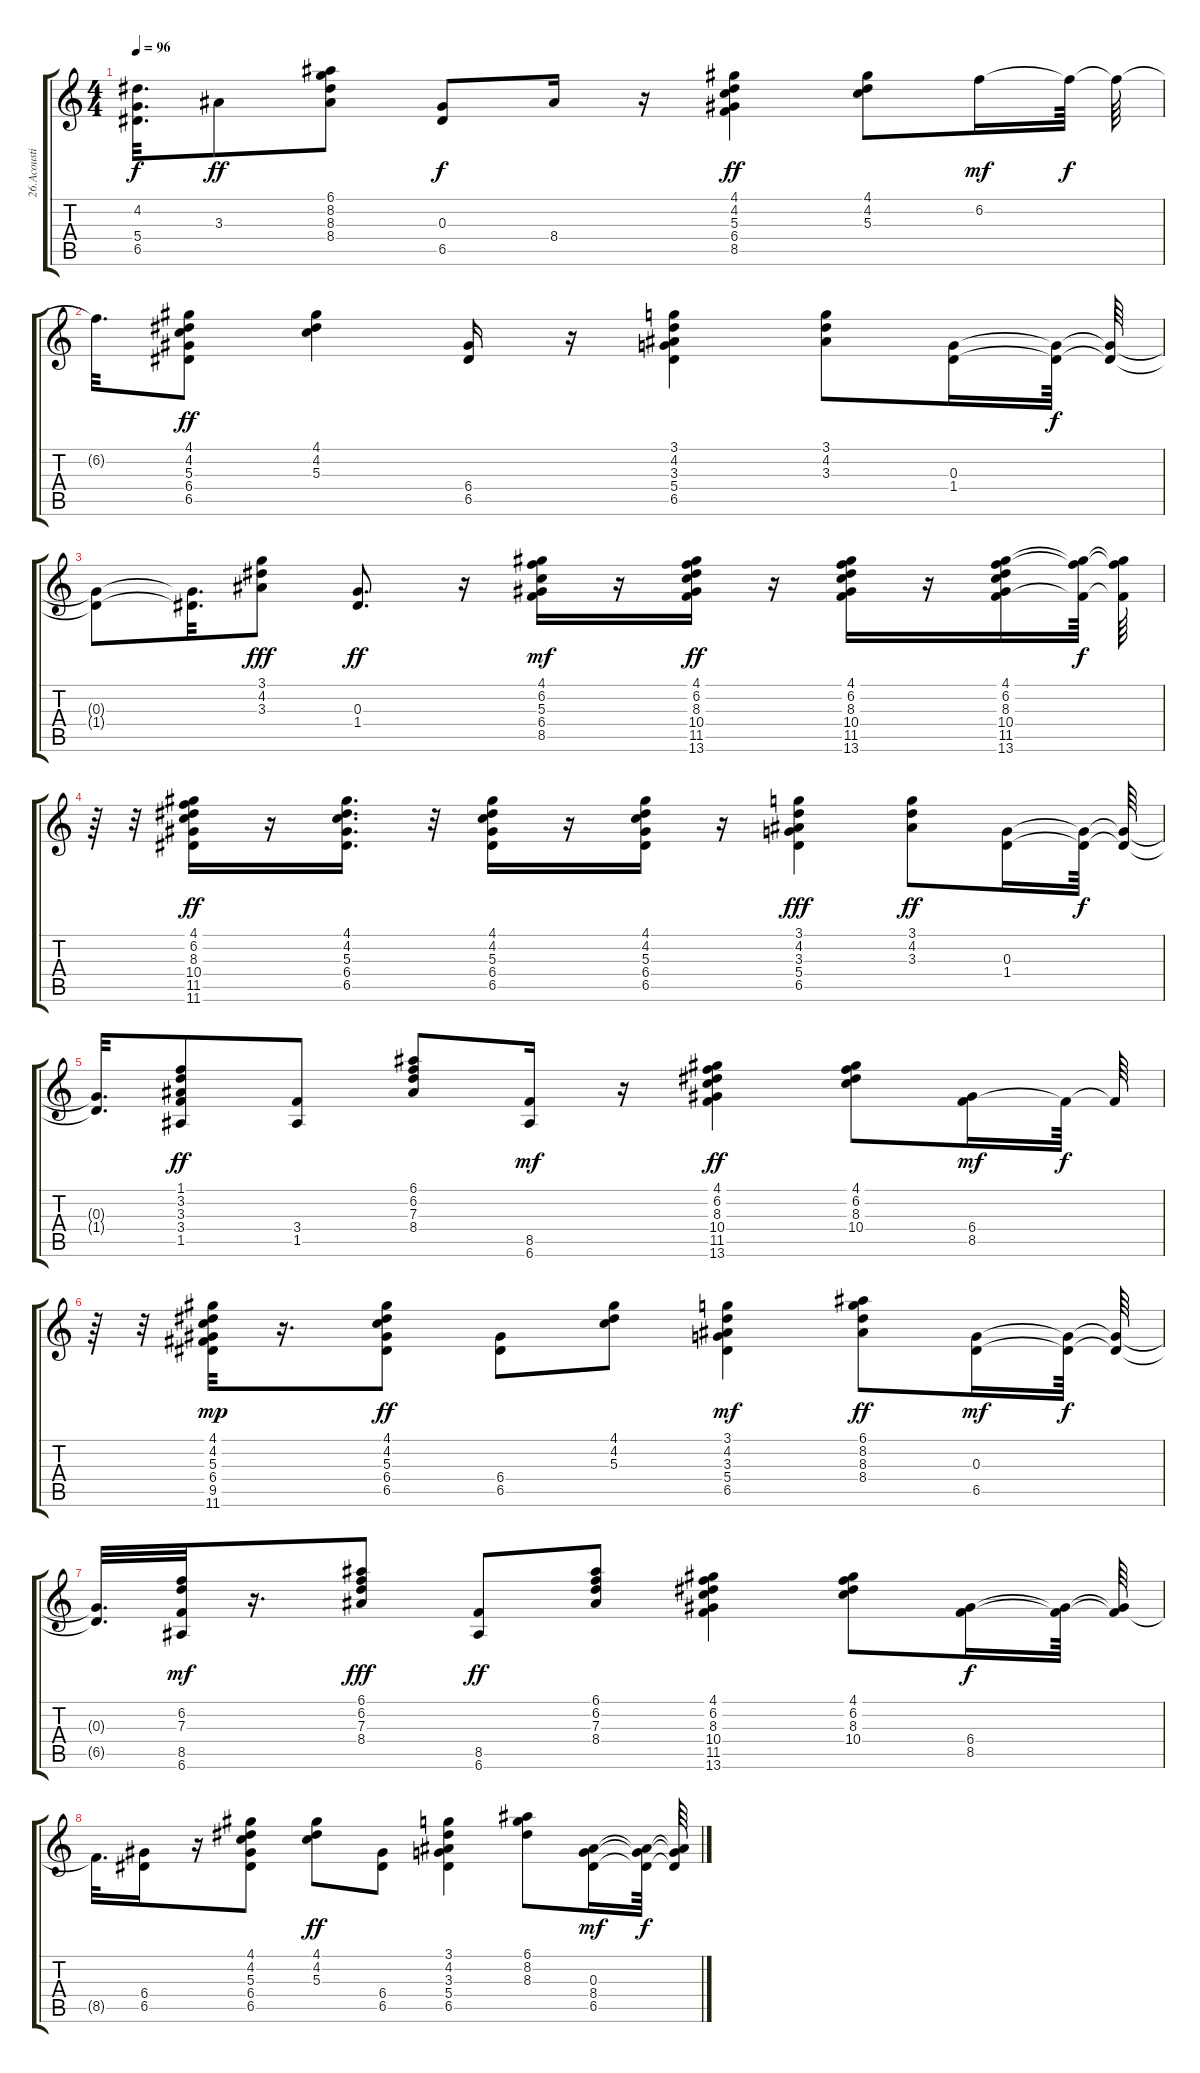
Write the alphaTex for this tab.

\track ("26.Acoustic Guitar (steel)" "26.Acousti") {instrument acousticguitarsteel}
\staff {score tabs}
\tuning (E4 B3 G3 D3 A2 E2) {hide}
\ts (4 4)
\tempo 96
\clef g2
\ks c
(4.2{t} 5.4{t} 6.5{t}).32{d dy f} 3.3.8{dy ff} (6.1 8.2 8.3 8.4).8 (0.3 6.5).8{dy f} 8.4.16 r.16 (4.1 4.2 5.3 6.4 8.5).4{dy ff} (4.1 4.2 5.3).8 6.2.16{dy mf} 6.2{t}.64{dy f} 6.2{t}.64 |
6.2{t}.32{d} (4.1 4.2 5.3 6.4 6.5).8{dy ff} (4.1 4.2 5.3).4 (6.4 6.5).16 r.16 (3.1 4.2 3.3 5.4 6.5).4 (3.1 4.2 3.3).8 (0.3 1.4).16 (0.3{t} 1.4{t}).64{dy f} (0.3{t} 1.4{t}).64 |
(0.3{t} 1.4{t}).8 (0.3{t} 1.4{t}).32{d} (3.1 4.2 3.3).8{dy fff} (0.3 1.4).8{d dy ff} r.16 (4.1 6.2 5.3 6.4 8.5).16{dy mf} r.16 (4.1 6.2 8.3 10.4 11.5 13.6).16{dy ff} r.16 (4.1 6.2 8.3 10.4 11.5 13.6).16 r.16 (4.1 6.2 8.3 10.4 11.5 13.6).16 (4.1{t} 6.2{t} 13.6{t}).64{dy f} (4.1{t} 6.2{t} 13.6{t}).64 |
r.64 r.32 (4.1 6.2 8.3 10.4 11.5 11.6).16{dy ff} r.16 (4.1 4.2 5.3 6.4 6.5).16{d} r.32 (4.1 4.2 5.3 6.4 6.5).16 r.16 (4.1 4.2 5.3 6.4 6.5).16 r.16 (3.1 4.2 3.3 5.4 6.5).4{dy fff} (3.1 4.2 3.3).8{dy ff} (0.3 1.4).16 (0.3{t} 1.4{t}).64{dy f} (0.3{t} 1.4{t}).64 |
(0.3{t} 1.4{t}).32{d} (1.1 3.2 3.3 3.4 1.5).8{dy ff} (3.4 1.5).8 (6.1 6.2 7.3 8.4).8 (8.5 6.6).16{dy mf} r.16 (4.1 6.2 8.3 10.4 11.5 13.6).4{dy ff} (4.1 6.2 8.3 10.4).8 (6.4 8.5).16{dy mf} 8.5{t}.64{dy f} 8.5{t}.64 |
r.64 r.32 (4.1 4.2 5.3 6.4 9.5 11.6).32{dy mp} r.16{d} (4.1 4.2 5.3 6.4 6.5).8{dy ff} (6.4 6.5).8 (4.1 4.2 5.3).8 (3.1 4.2 3.3 5.4 6.5).4{dy mf} (6.1 8.2 8.3 8.4).8{dy ff} (0.3 6.5).16{dy mf} (0.3{t} 6.5{t}).64{dy f} (0.3{t} 6.5{t}).64 |
(0.3{t} 6.5{t}).32{d} (6.2 7.3 8.5 6.6).32{dy mf} r.16{d} (6.1 6.2 7.3 8.4).8{dy fff} (8.5 6.6).8{dy ff} (6.1 6.2 7.3 8.4).8 (4.1 6.2 8.3 10.4 11.5 13.6).4 (4.1 6.2 8.3 10.4).8 (6.4 8.5).16{dy f} (6.4{t} 8.5{t}).64 (6.4{t} 8.5{t}).64 |
8.5{t}.32{d} (6.4 6.5).16 r.16 (4.1 4.2 5.3 6.4 6.5).8 (4.1 4.2 5.3).8{dy ff} (6.4 6.5).8 (3.1 4.2 3.3 5.4 6.5).4 (6.1 8.2 8.3).8 (0.3 8.4 6.5).16{dy mf} (0.3{t} 8.4{t} 6.5{t}).64{dy f} (0.3{t} 8.4{t} 6.5{t}).64
